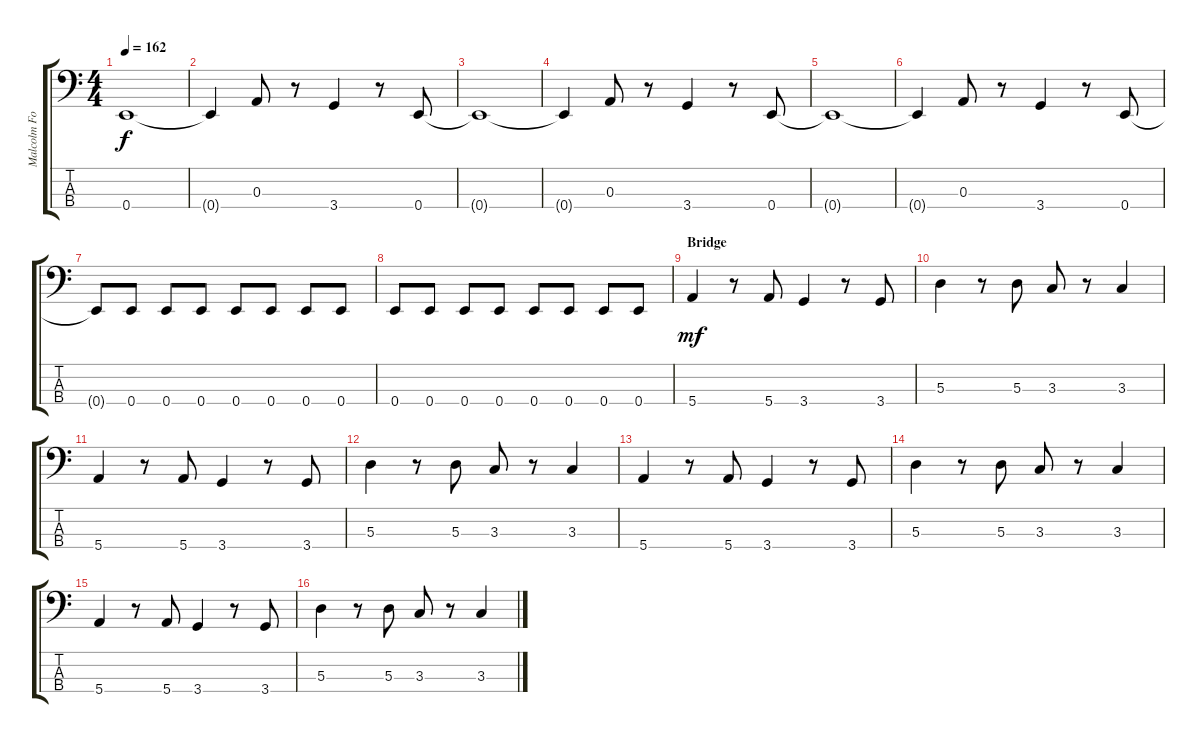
\track ("Malcolm Foster" "Malcolm Fo") {instrument electricbassfinger}
\staff {score tabs}
\tuning (G2 D2 A1 E1) {hide}
\ts (4 4)
\tempo 162
\clef f4
\ks c
0.4{t}.1{dy f} |
0.4{t}.4 0.3.8 r.8 3.4.4 r.8 0.4.8 |
0.4{t}.1 |
0.4{t}.4 0.3.8 r.8 3.4.4 r.8 0.4.8 |
0.4{t}.1 |
0.4{t}.4 0.3.8 r.8 3.4.4 r.8 0.4.8 |
0.4{t}.8 0.4.8 0.4.8 0.4.8 0.4.8 0.4.8 0.4.8 0.4.8 |
0.4.8 0.4.8 0.4.8 0.4.8 0.4.8 0.4.8 0.4.8 0.4.8 |
\section ("" "Bridge")
5.4.4{dy mf} r.8 5.4.8 3.4.4 r.8 3.4.8 |
5.3.4 r.8 5.3.8 3.3.8 r.8 3.3.4 |
5.4.4 r.8 5.4.8 3.4.4 r.8 3.4.8 |
5.3.4 r.8 5.3.8 3.3.8 r.8 3.3.4 |
5.4.4 r.8 5.4.8 3.4.4 r.8 3.4.8 |
5.3.4 r.8 5.3.8 3.3.8 r.8 3.3.4 |
5.4.4 r.8 5.4.8 3.4.4 r.8 3.4.8 |
5.3.4 r.8 5.3.8 3.3.8 r.8 3.3.4
